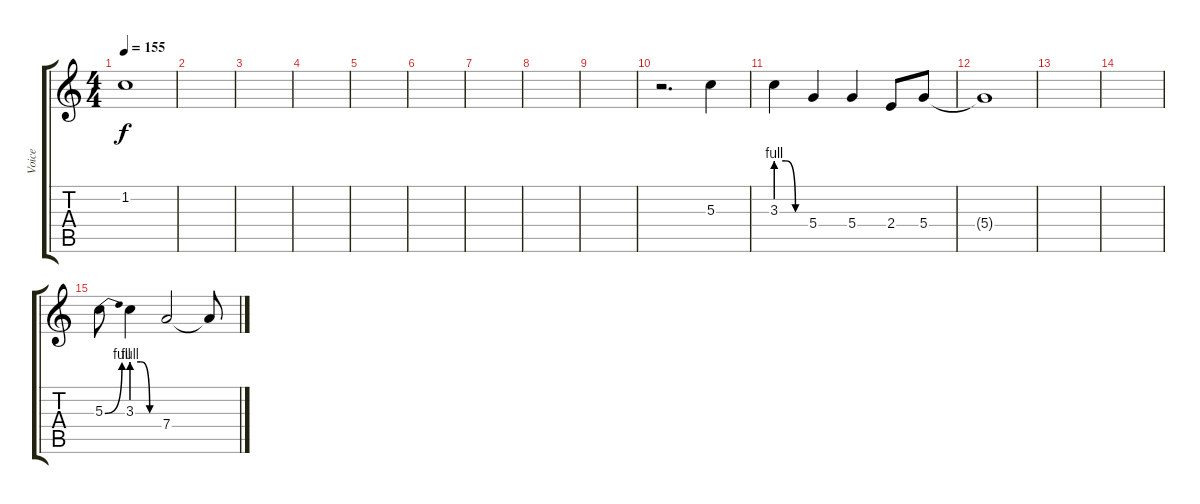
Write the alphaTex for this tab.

\track ("Voice" "Voice") {instrument acousticguitarnylon}
\staff {score tabs}
\tuning (E4 B3 G3 D3 A2 E2) {hide}
\ts (4 4)
\tempo 155
\clef g2
\ks c
1.2{t}.1{dy f} |
|
|
|
|
|
|
|
|
r.2{d} 5.3.4 |
3.3{be (custom 0 4 20 4 40 0 60 0)}.4 5.4.4 5.4.4 2.4.8 5.4.8 |
5.4{t}.1 |
|
|
5.3{be (bend 0 0 60 4)}.8 3.3{be (custom 0 4 20 4 40 0 60 0)}.4 7.4.2 7.4{t}.8
